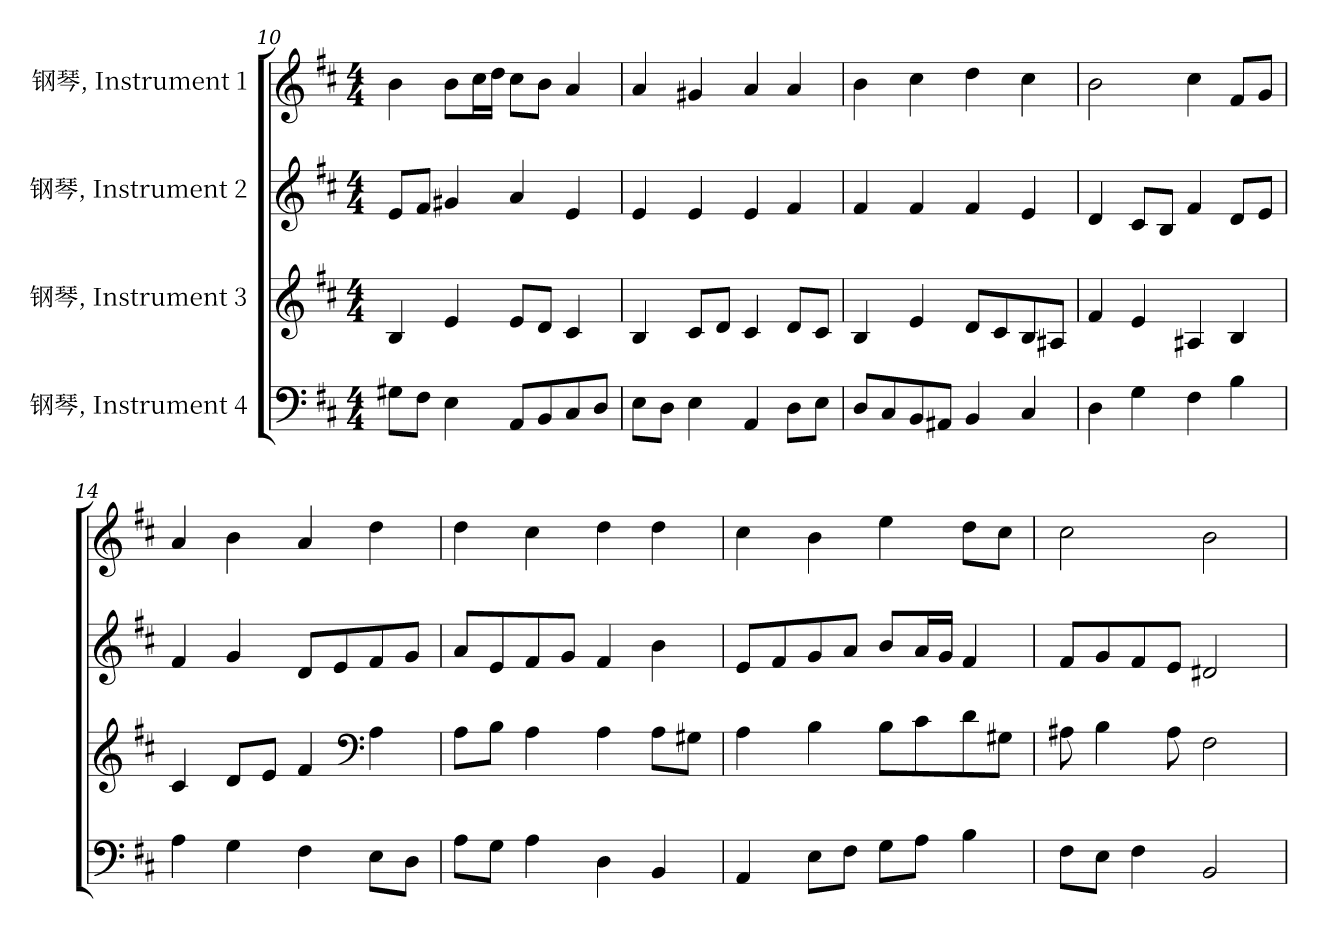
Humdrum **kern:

**kern	**kern	**kern	**kern
*part4	*part3	*part2	*part1
*staff4	*staff3	*staff2	*staff1
*I"钢琴, Instrument 4	*I"钢琴, Instrument 3	*I"钢琴, Instrument 2	*I"钢琴, Instrument 1
!!LO:LB:g=z
*clefF4	*clefG2	*clefG2	*clefG2
*k[f#c#]	*k[f#c#]	*k[f#c#]	*k[f#c#]
*M4/4	*M4/4	*M4/4	*M4/4
=10	=10	=10	=10
8G#X\L	4B/	8e/L	4b\
8F#\J	.	8f#/J	.
4E\	4e/	4g#X/	8b\L
.	.	.	16cc#\L
.	.	.	16dd\JJ
8AA/L	8e/L	4a/	8cc#\L
8BB/	8d/J	.	8b\J
8C#/	4c#/	4e/	4a/
8D/J	.	.	.
=11	=11	=11	=11
8E\L	4B/	4e/	4a/
8D\J	.	.	.
4E\	8c#/L	4e/	4g#X/
.	8d/J	.	.
4AA/	4c#/	4e/	4a/
8D\L	8d/L	4f#/	4a/
8E\J	8c#/J	.	.
=12	=12	=12	=12
8D/L	4B/	4f#/	4b\
8C#/	.	.	.
8BB/	4e/	4f#/	4cc#\
8AA#X/J	.	.	.
4BB/	8d/L	4f#/	4dd\
.	8c#/	.	.
4C#/	8B/	4e/	4cc#\
.	8A#X/J	.	.
=13	=13	=13	=13
4D\	4f#/	4d/	2b\
4G\	4e/	8c#/L	.
.	.	8B/J	.
4F#\	4A#X/	4f#/	4cc#\
4B\	4B/	8d/L	8f#/L
.	.	8e/J	8g/J
!!LO:PB:g=z
=14	=14	=14	=14
4A\	4c#/	4f#/	4a/
4G\	8d/L	4g/	4b\
.	8e/J	.	.
4F#\	4f#/	8d/L	4a/
.	.	8e/	.
*	*clefF4	*	*
8E\L	4A\	8f#/	4dd\
8D\J	.	8g/J	.
=15	=15	=15	=15
8A\L	8A\L	8a/L	4dd\
8G\J	8B\J	8e/	.
4A\	4A\	8f#/	4cc#\
.	.	8g/J	.
4D\	4A\	4f#/	4dd\
4BB/	8A\L	4b\	4dd\
.	8G#X\J	.	.
=16	=16	=16	=16
4AA/	4A\	8e/L	4cc#\
.	.	8f#/	.
8E\L	4B\	8g/	4b\
8F#\J	.	8a/J	.
8G\L	8B\L	8b/L	4ee\
8A\J	8c#\	16a/L	.
.	.	16g/JJ	.
4B\	8d\	4f#/	8dd\L
.	8G#X\J	.	8cc#\J
=17	=17	=17	=17
8F#\L	8A#X\	8f#/L	2cc#\
8E\J	4B\	8g/	.
4F#\	.	8f#/	.
.	8A#\	8e/J	.
2BB/	2F#\	2d#X/	2b\
=	=	=	=
*-	*-	*-	*-
